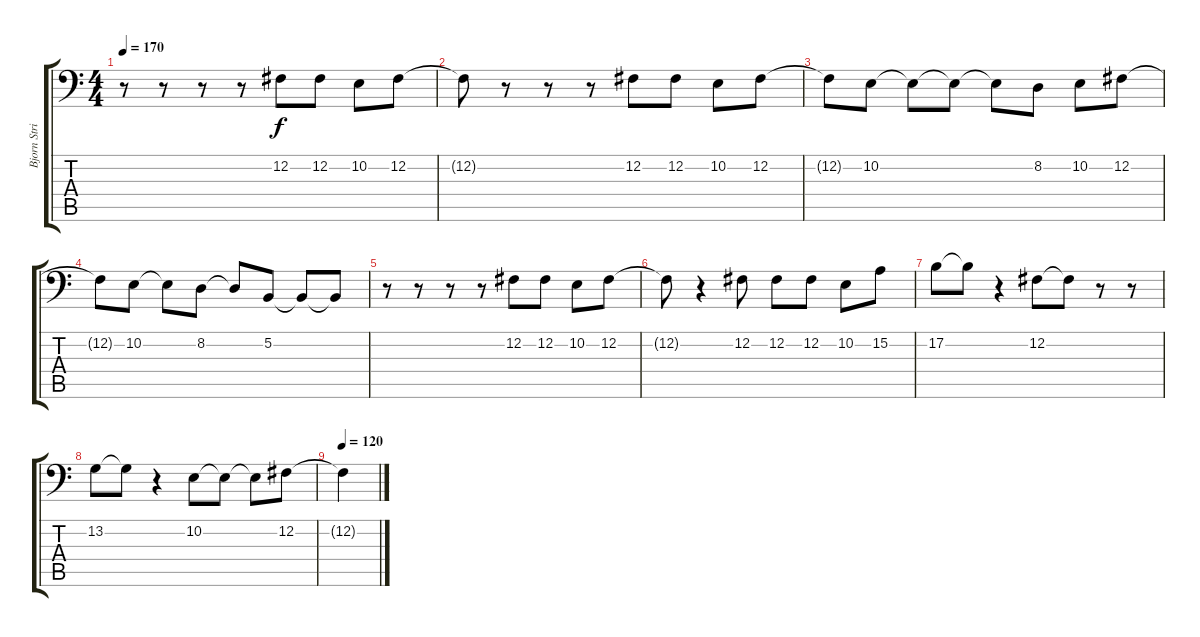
\track ("Bjorn Strid" "Bjorn Stri") {instrument lead2sawtooth}
\staff {score tabs}
\tuning (B2 Gb2 D2 A1 E1 B0) {hide}
\ts (4 4)
\tempo 170
\clef f4
\ks c
r.8{dy f} r.8 r.8 r.8 12.2.8 12.2.8 10.2.8 12.2.8 |
12.2{t}.8 r.8 r.8 r.8 12.2.8 12.2.8 10.2.8 12.2.8 |
12.2{t}.8 10.2.8 10.2{t}.8 10.2{t}.8 10.2{t}.8 8.2.8 10.2.8 12.2.8 |
12.2{t}.8 10.2.8 10.2{t}.8 8.2.8 8.2{t}.8 5.2.8 5.2{t}.8 5.2{t}.8 |
r.8 r.8 r.8 r.8 12.2.8 12.2.8 10.2.8 12.2.8 |
12.2{t}.8 r.4 12.2.8 12.2.8 12.2.8 10.2.8 15.2.8 |
17.2.8 17.2{t}.8 r.4 12.2.8 12.2{t}.8 r.8 r.8 |
13.2.8 13.2{t}.8 r.4 10.2.8 10.2{t}.8 10.2{t}.8 12.2.8 |
\tempo 120
12.2{t}.4
